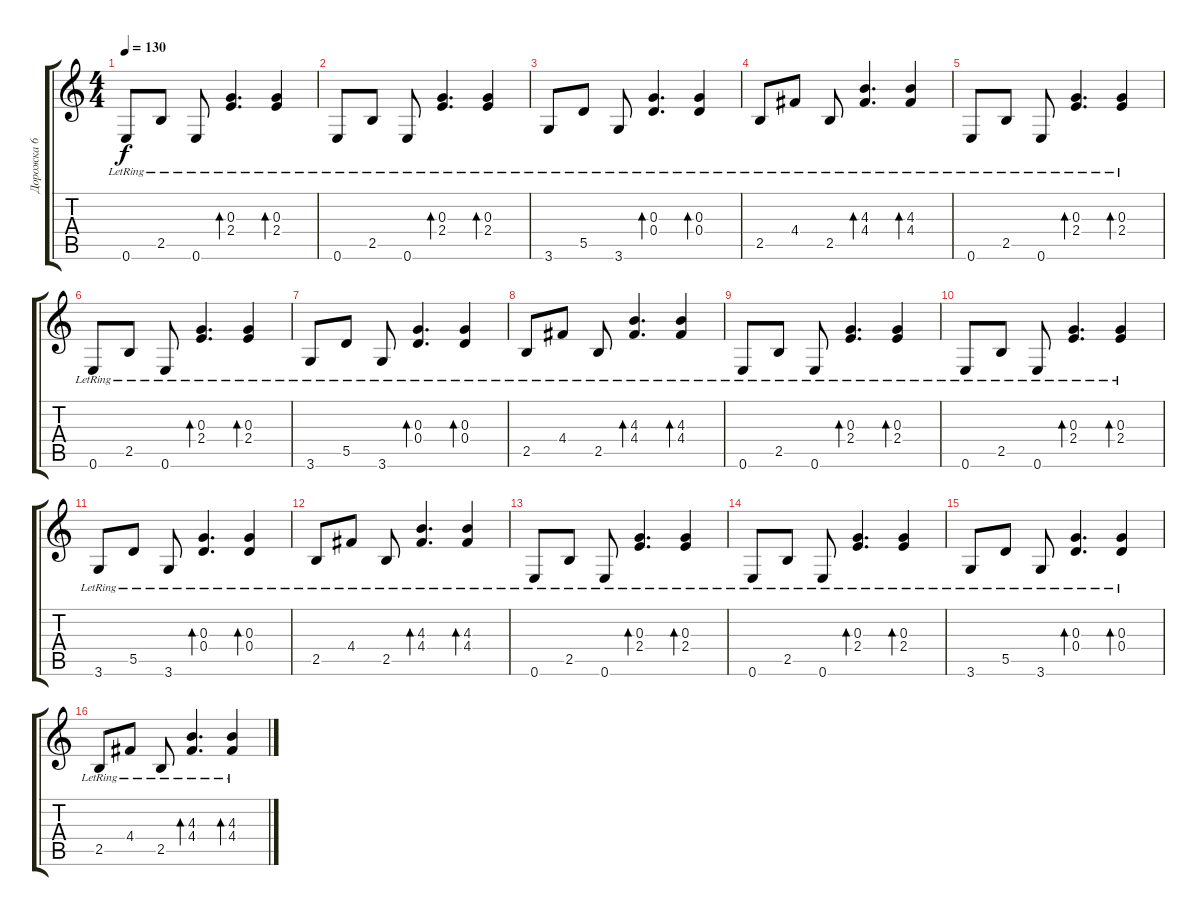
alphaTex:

\track ("Дорожка 6" "Дорожка 6") {instrument electricguitarclean}
\staff {score tabs}
\tuning (E4 B3 G3 D3 A2 E2) {hide}
\ts (4 4)
\tempo 130
\clef g2
\ks c
0.6{lr}.8{dy f volume 9} 2.5{lr}.8 0.6{lr}.8 (0.3{lr} 2.4{lr}).4{d bd 30} (0.3{lr} 2.4{lr}).4{bd 30} |
0.6{lr}.8 2.5{lr}.8 0.6{lr}.8 (0.3{lr} 2.4{lr}).4{d bd 30} (0.3{lr} 2.4{lr}).4{bd 30} |
3.6{lr}.8 5.5{lr}.8 3.6{lr}.8 (0.3{lr} 0.4{lr}).4{d bd 30} (0.3{lr} 0.4{lr}).4{bd 30} |
2.5{lr}.8 4.4{lr}.8 2.5{lr}.8 (4.3{lr} 4.4{lr}).4{d bd 30} (4.3{lr} 4.4{lr}).4{bd 30} |
0.6{lr}.8 2.5{lr}.8 0.6{lr}.8 (0.3{lr} 2.4{lr}).4{d bd 30} (0.3{lr} 2.4{lr}).4{bd 30} |
0.6{lr}.8 2.5{lr}.8 0.6{lr}.8 (0.3{lr} 2.4{lr}).4{d bd 30} (0.3{lr} 2.4{lr}).4{bd 30} |
3.6{lr}.8 5.5{lr}.8 3.6{lr}.8 (0.3{lr} 0.4{lr}).4{d bd 30} (0.3{lr} 0.4{lr}).4{bd 30} |
2.5{lr}.8 4.4{lr}.8 2.5{lr}.8 (4.3{lr} 4.4{lr}).4{d bd 30} (4.3{lr} 4.4{lr}).4{bd 30} |
0.6{lr}.8 2.5{lr}.8 0.6{lr}.8 (0.3{lr} 2.4{lr}).4{d bd 30} (0.3{lr} 2.4{lr}).4{bd 30} |
0.6{lr}.8 2.5{lr}.8 0.6{lr}.8 (0.3{lr} 2.4{lr}).4{d bd 30} (0.3{lr} 2.4{lr}).4{bd 30} |
3.6{lr}.8 5.5{lr}.8 3.6{lr}.8 (0.3{lr} 0.4{lr}).4{d bd 30} (0.3{lr} 0.4{lr}).4{bd 30} |
2.5{lr}.8 4.4{lr}.8 2.5{lr}.8 (4.3{lr} 4.4{lr}).4{d bd 30} (4.3{lr} 4.4{lr}).4{bd 30} |
0.6{lr}.8 2.5{lr}.8 0.6{lr}.8 (0.3{lr} 2.4{lr}).4{d bd 30} (0.3{lr} 2.4{lr}).4{bd 30} |
0.6{lr}.8 2.5{lr}.8 0.6{lr}.8 (0.3{lr} 2.4{lr}).4{d bd 30} (0.3{lr} 2.4{lr}).4{bd 30} |
3.6{lr}.8 5.5{lr}.8 3.6{lr}.8 (0.3{lr} 0.4{lr}).4{d bd 30} (0.3{lr} 0.4{lr}).4{bd 30} |
2.5{lr}.8 4.4{lr}.8 2.5{lr}.8 (4.3{lr} 4.4{lr}).4{d bd 30} (4.3{lr} 4.4{lr}).4{bd 30}
